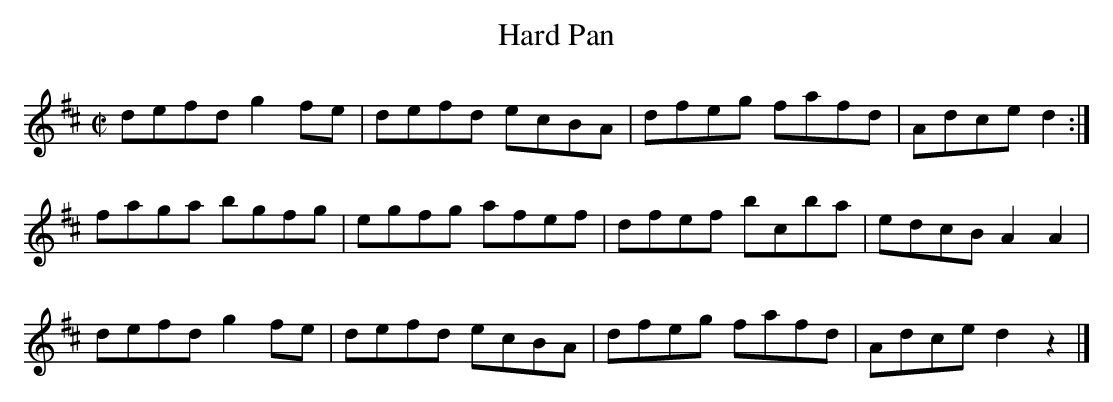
X:1
T:Hard Pan
M:C|
L:1/8
K:D
defd g2 fe|defd ecBA|dfeg fafd|Adce d2:|
faga bgfg|egfg afef|dfef bc’ba|edcB A2A2|
defd g2 fe|defd ecBA|dfeg fafd|Adce d2z2|]
